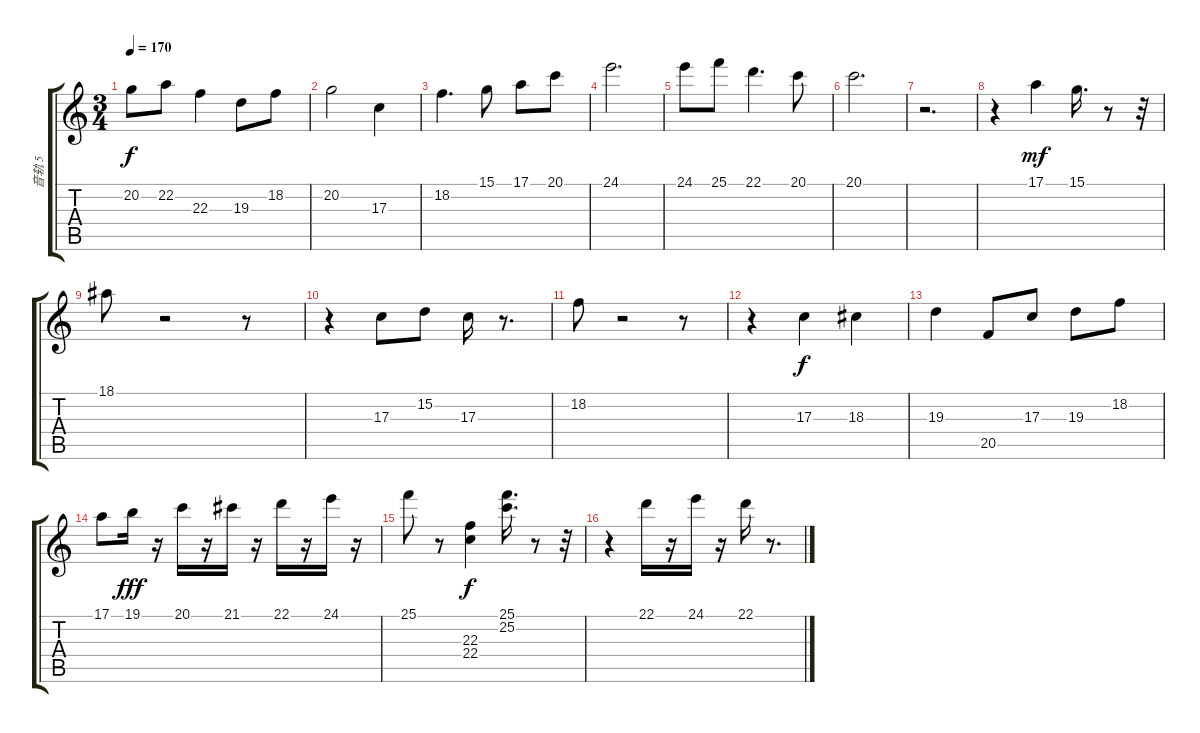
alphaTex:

\track ("音轨 5" "音轨 5") {instrument stringensemble1}
\staff {score tabs}
\tuning (E4 B3 G3 D3 A2 E2) {hide}
\ts (3 4)
\tempo 170
\clef g2
\ks c
20.2.8{dy f} 22.2.8 22.3.4 19.3.8 18.2.8 |
20.2.2 17.3.4 |
18.2.4{d} 15.1.8 17.1.8 20.1.8 |
24.1.2{d} |
24.1.8 25.1.8 22.1.4{d} 20.1.8 |
20.1.2{d} |
r.2{d} |
r.4 17.1.4{dy mf} 15.1.16{d} r.8 r.32 |
18.1.8 r.2 r.8 |
r.4 17.3.8 15.2.8 17.3.16 r.8{d} |
18.2.8 r.2 r.8 |
r.4 17.3.4{dy f} 18.3.4 |
19.3.4 20.5.8 17.3.8 19.3.8 18.2.8 |
17.1.8 19.1.16{dy fff} r.16 20.1.16 r.16 21.1.16 r.16 22.1.16 r.16 24.1.16 r.16 |
25.1.8 r.8 (22.3 22.4).4{dy f} (25.1 25.2).16{d} r.8 r.32 |
r.4 22.1.16 r.16 24.1.16 r.16 22.1.16 r.8{d}
